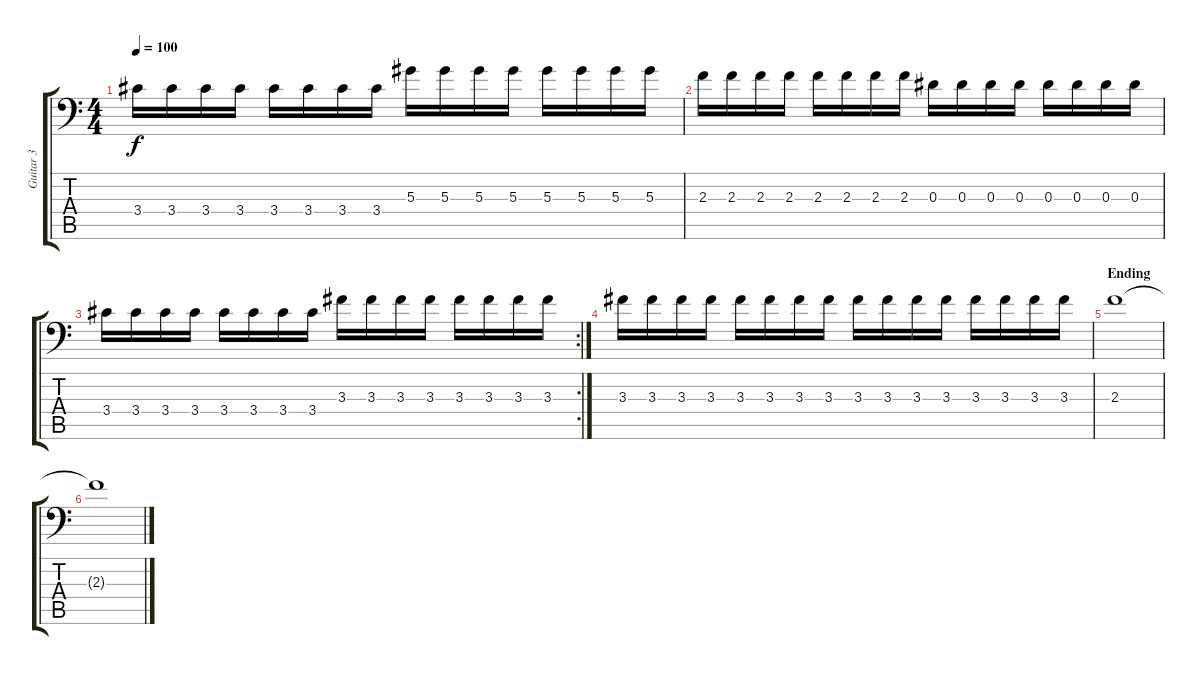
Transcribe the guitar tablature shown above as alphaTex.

\track ("Guitar 3" "Guitar 3") {instrument distortionguitar}
\staff {score tabs}
\tuning (C4 G3 Eb3 Bb2 F2 Bb1) {hide}
\ts (4 4)
\tempo 100
\clef f4
\ks c
3.4.16{dy f} 3.4.16 3.4.16 3.4.16 3.4.16 3.4.16 3.4.16 3.4.16 5.3.16 5.3.16 5.3.16 5.3.16 5.3.16 5.3.16 5.3.16 5.3.16 |
2.3.16 2.3.16 2.3.16 2.3.16 2.3.16 2.3.16 2.3.16 2.3.16 0.3.16 0.3.16 0.3.16 0.3.16 0.3.16 0.3.16 0.3.16 0.3.16 |
\rc 2
3.4.16 3.4.16 3.4.16 3.4.16 3.4.16 3.4.16 3.4.16 3.4.16 3.3.16 3.3.16 3.3.16 3.3.16 3.3.16 3.3.16 3.3.16 3.3.16 |
3.3.16 3.3.16 3.3.16 3.3.16 3.3.16 3.3.16 3.3.16 3.3.16 3.3.16 3.3.16 3.3.16 3.3.16 3.3.16 3.3.16 3.3.16 3.3.16 |
\section ("" "Ending")
2.3.1{volume 0} |
2.3{t}.1
